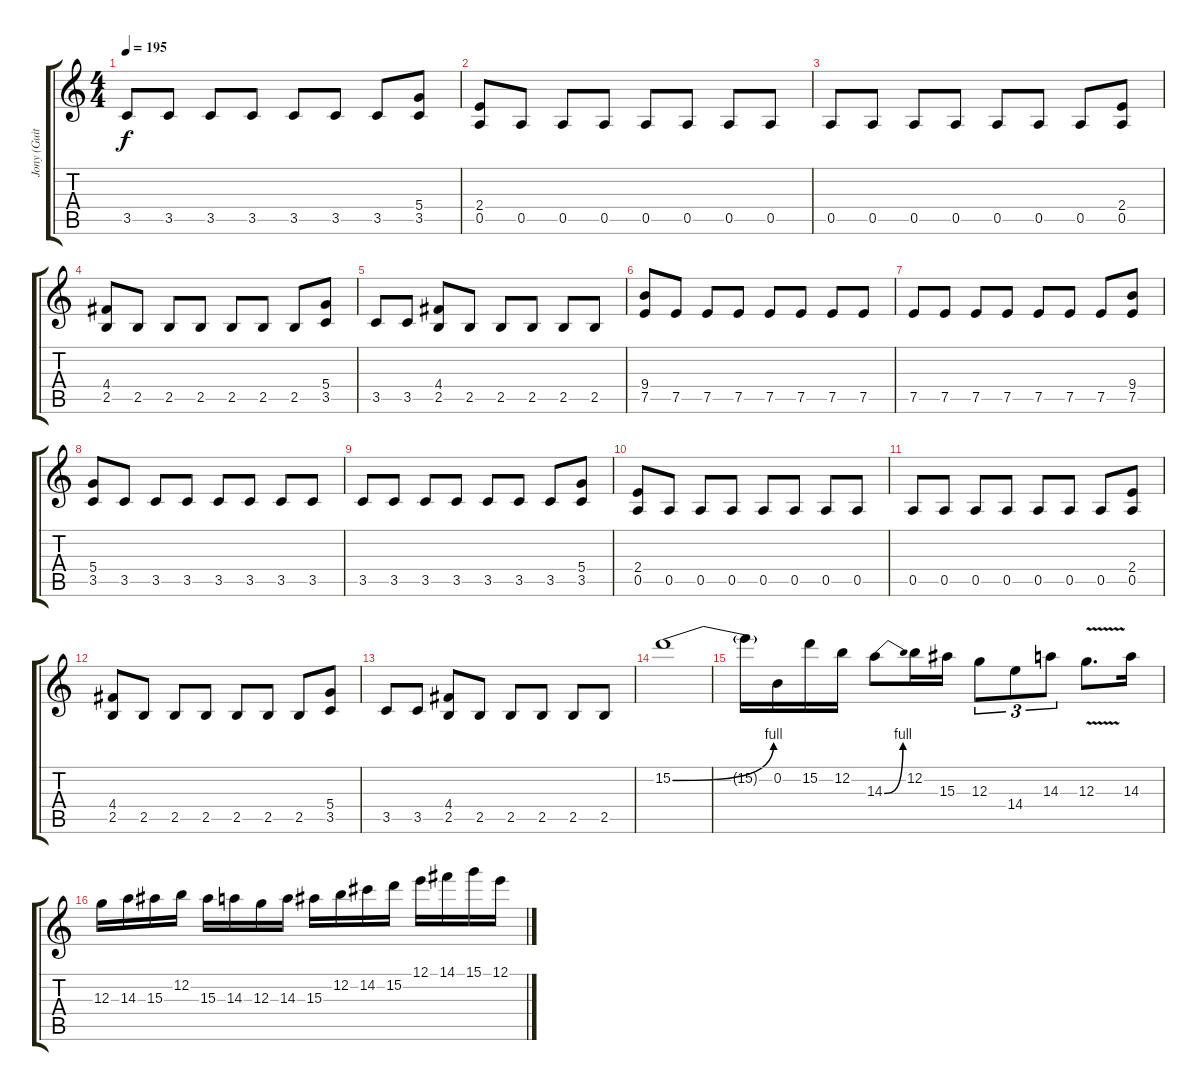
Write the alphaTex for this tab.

\track ("Jony (Guitar)" "Jony (Guit") {instrument overdrivenguitar}
\staff {score tabs}
\tuning (E4 B3 G3 D3 A2 E2) {hide}
\ts (4 4)
\tempo 195
\clef g2
\ks c
3.5.8{dy f} 3.5.8 3.5.8 3.5.8 3.5.8 3.5.8 3.5.8 (5.4 3.5).8 |
(2.4 0.5).8 0.5.8 0.5.8 0.5.8 0.5.8 0.5.8 0.5.8 0.5.8 |
0.5.8 0.5.8 0.5.8 0.5.8 0.5.8 0.5.8 0.5.8 (2.4 0.5).8 |
(4.4 2.5).8 2.5.8 2.5.8 2.5.8 2.5.8 2.5.8 2.5.8 (5.4 3.5).8 |
3.5.8 3.5.8 (4.4 2.5).8 2.5.8 2.5.8 2.5.8 2.5.8 2.5.8 |
(9.4 7.5).8 7.5.8 7.5.8 7.5.8 7.5.8 7.5.8 7.5.8 7.5.8 |
7.5.8 7.5.8 7.5.8 7.5.8 7.5.8 7.5.8 7.5.8 (9.4 7.5).8 |
(5.4 3.5).8 3.5.8 3.5.8 3.5.8 3.5.8 3.5.8 3.5.8 3.5.8 |
3.5.8 3.5.8 3.5.8 3.5.8 3.5.8 3.5.8 3.5.8 (5.4 3.5).8 |
(2.4 0.5).8 0.5.8 0.5.8 0.5.8 0.5.8 0.5.8 0.5.8 0.5.8 |
0.5.8 0.5.8 0.5.8 0.5.8 0.5.8 0.5.8 0.5.8 (2.4 0.5).8 |
(4.4 2.5).8 2.5.8 2.5.8 2.5.8 2.5.8 2.5.8 2.5.8 (5.4 3.5).8 |
3.5.8 3.5.8 (4.4 2.5).8 2.5.8 2.5.8 2.5.8 2.5.8 2.5.8 |
15.2{be (bend 0 0 60 4)}.1 |
15.2{t}.16 0.2.16 15.2.16 12.2.16 14.3{be (bend 0 0 60 4)}.8 12.2.16 15.3.16 12.3.8{tu (3 2)} 14.4.8{tu (3 2)} 14.3.8{tu (3 2)} 12.3{v}.8{d} 14.3.16 |
12.3.16 14.3.16 15.3.16 12.2.16 15.3.16 14.3.16 12.3.16 14.3.16 15.3.16 12.2.16 14.2.16 15.2.16 12.1.16 14.1.16 15.1.16 12.1.16
